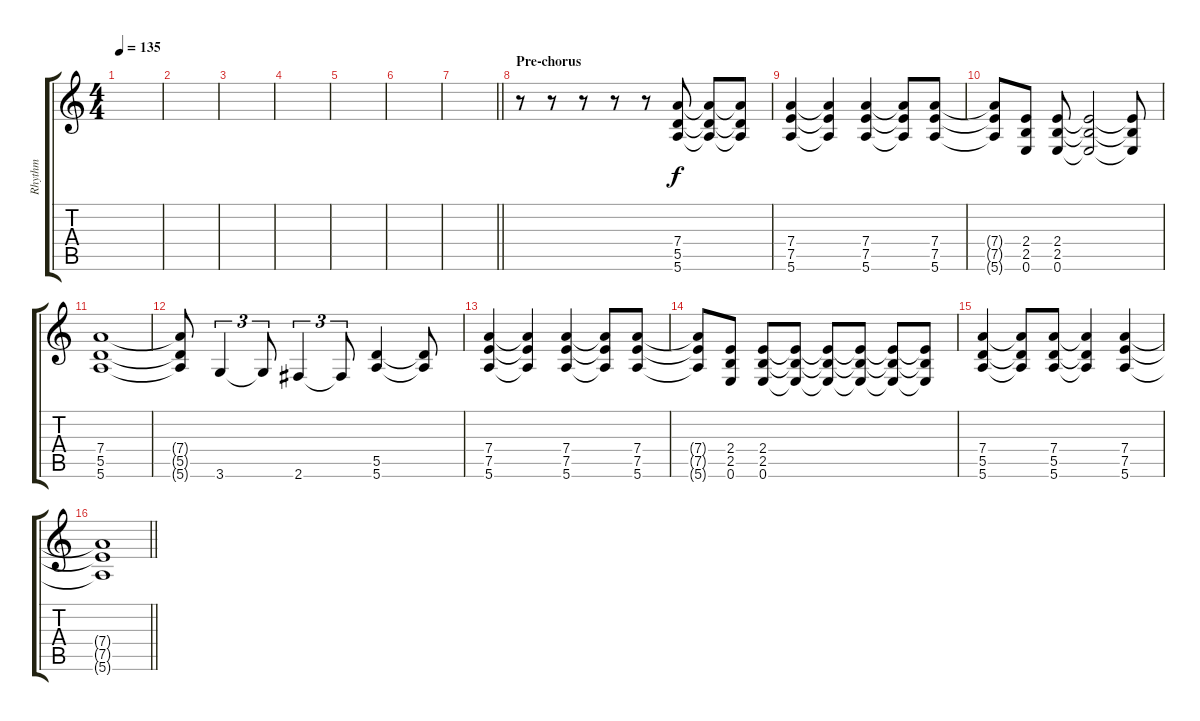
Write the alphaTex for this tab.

\track ("Rhythm" "Rhythm") {instrument distortionguitar}
\staff {score tabs}
\tuning (E4 B3 G3 D3 A2 E2) {hide}
\ts (4 4)
\tempo 135
\clef g2
\ks c
|
|
|
|
|
|
\barLineRight lightlight
|
\section ("" "Pre-chorus")
r.8 r.8 r.8 r.8 r.8 (7.4 5.5 5.6).8 (7.4{t} 5.5{t} 5.6{t}).8 (7.4{t} 5.5{t} 5.6{t}).8 |
(7.4 7.5 5.6).4 (7.4{t} 7.5{t} 5.6{t}).4 (7.4 7.5 5.6).4 (7.4{t} 7.5{t} 5.6{t}).8 (7.4 7.5 5.6).8 |
(7.4{t} 7.5{t} 5.6{t}).8 (2.4 2.5 0.6).8 (2.4 2.5 0.6).8 (2.4{t} 2.5{t} 0.6{t}).2 (2.4{t} 2.5{t} 0.6{t}).8 |
(7.4 5.5 5.6).1 |
(7.4{t} 5.5{t} 5.6{t}).8 3.6.4{tu (3 2)} 3.6{t}.8{tu (3 2)} 2.6.4{tu (3 2)} 2.6{t}.8{tu (3 2)} (5.5 5.6).4 (5.5{t} 5.6{t}).8 |
(7.4 7.5 5.6).4 (7.4{t} 7.5{t} 5.6{t}).4 (7.4 7.5 5.6).4 (7.4{t} 7.5{t} 5.6{t}).8 (7.4 7.5 5.6).8 |
(7.4{t} 7.5{t} 5.6{t}).8 (2.4 2.5 0.6).8 (2.4 2.5 0.6).8 (2.4{t} 2.5{t} 0.6{t}).8 (2.4{t} 2.5{t} 0.6{t}).8 (2.4{t} 2.5{t} 0.6{t}).8 (2.4{t} 2.5{t} 0.6{t}).8 (2.4{t} 2.5{t} 0.6{t}).8 |
(7.4 5.5 5.6).4 (7.4{t} 5.5{t} 5.6{t}).8 (7.4 5.5 5.6).8 (7.4{t} 5.5{t} 5.6{t}).4 (7.4 7.5 5.6).4 |
\barLineRight lightlight
(7.4{t} 7.5{t} 5.6{t}).1
